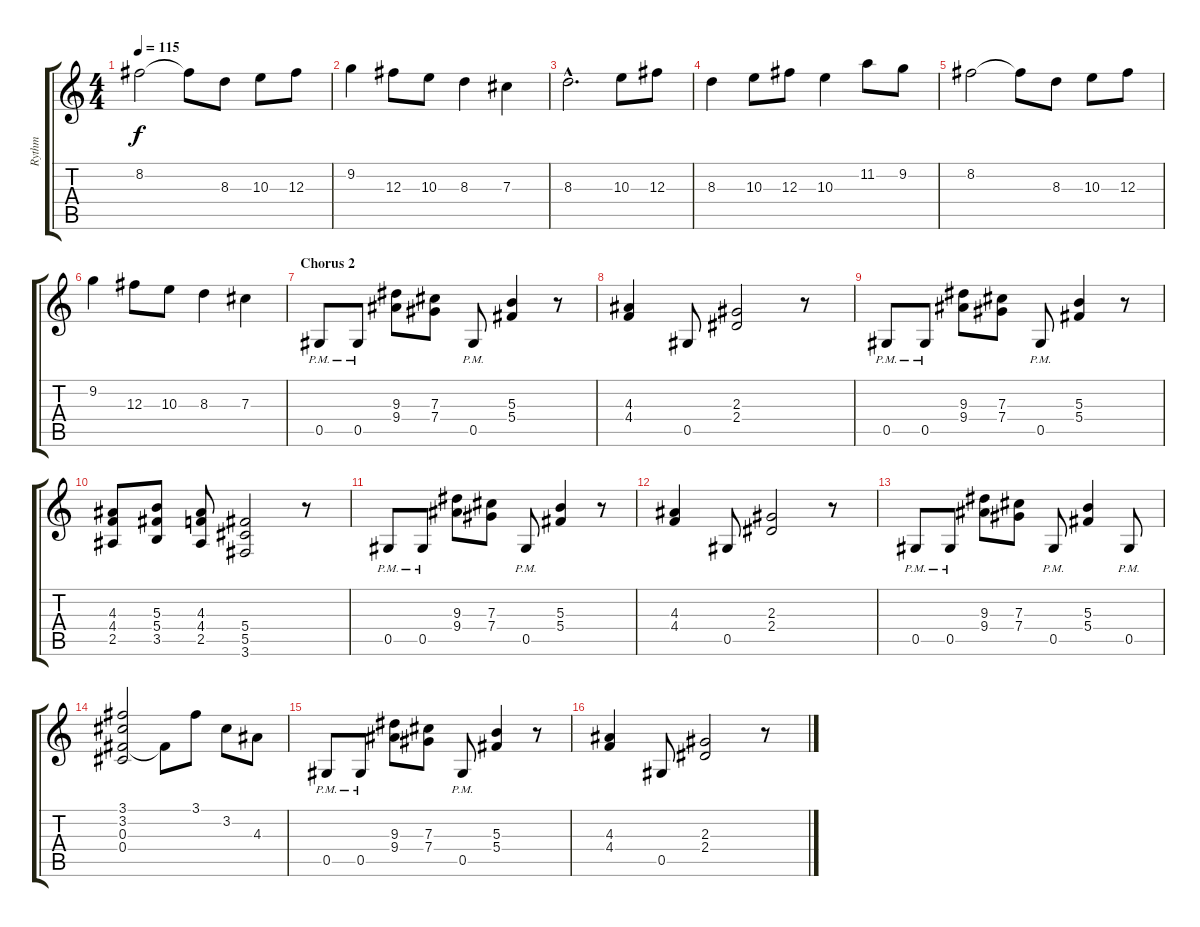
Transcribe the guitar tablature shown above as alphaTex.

\track ("Rythm" "Rythm") {instrument distortionguitar}
\staff {score tabs}
\tuning (Eb4 Bb3 Gb3 Db3 Ab2 Eb2) {hide}
\ts (4 4)
\tempo 115
\clef g2
\ks c
8.2.2{dy f} 8.2{t}.8 8.3.8 10.3.8 12.3.8 |
9.2.4 12.3.8 10.3.8 8.3.4 7.3.4 |
8.3{hac}.2{d} 10.3.8 12.3.8 |
8.3.4 10.3.8 12.3.8 10.3.4 11.2.8 9.2.8 |
8.2.2 8.2{t}.8 8.3.8 10.3.8 12.3.8 |
9.2.4 12.3.8 10.3.8 8.3.4 7.3.4 |
\section ("" "Chorus 2")
0.5{pm}.8 0.5{pm}.8 (9.3 9.4).8 (7.3 7.4).8 0.5{pm}.8 (5.3 5.4).4 r.8 |
(4.3 4.4).4 0.5.8 (2.3 2.4).2 r.8 |
0.5{pm}.8 0.5{pm}.8 (9.3 9.4).8 (7.3 7.4).8 0.5{pm}.8 (5.3 5.4).4 r.8 |
(4.3 4.4 2.5).8 (5.3 5.4 3.5).8 (4.3 4.4 2.5).8 (5.4 5.5 3.6).2 r.8 |
0.5{pm}.8 0.5{pm}.8 (9.3 9.4).8 (7.3 7.4).8 0.5{pm}.8 (5.3 5.4).4 r.8 |
(4.3 4.4).4 0.5.8 (2.3 2.4).2 r.8 |
0.5{pm}.8 0.5{pm}.8 (9.3 9.4).8 (7.3 7.4).8 0.5{pm}.8 (5.3 5.4).4 0.5{pm}.8 |
(3.1 3.2 0.3 0.4).2 0.3{t}.8 3.1.8 3.2.8 4.3.8 |
0.5{pm}.8 0.5{pm}.8 (9.3 9.4).8 (7.3 7.4).8 0.5{pm}.8 (5.3 5.4).4 r.8 |
(4.3 4.4).4 0.5.8 (2.3 2.4).2 r.8
